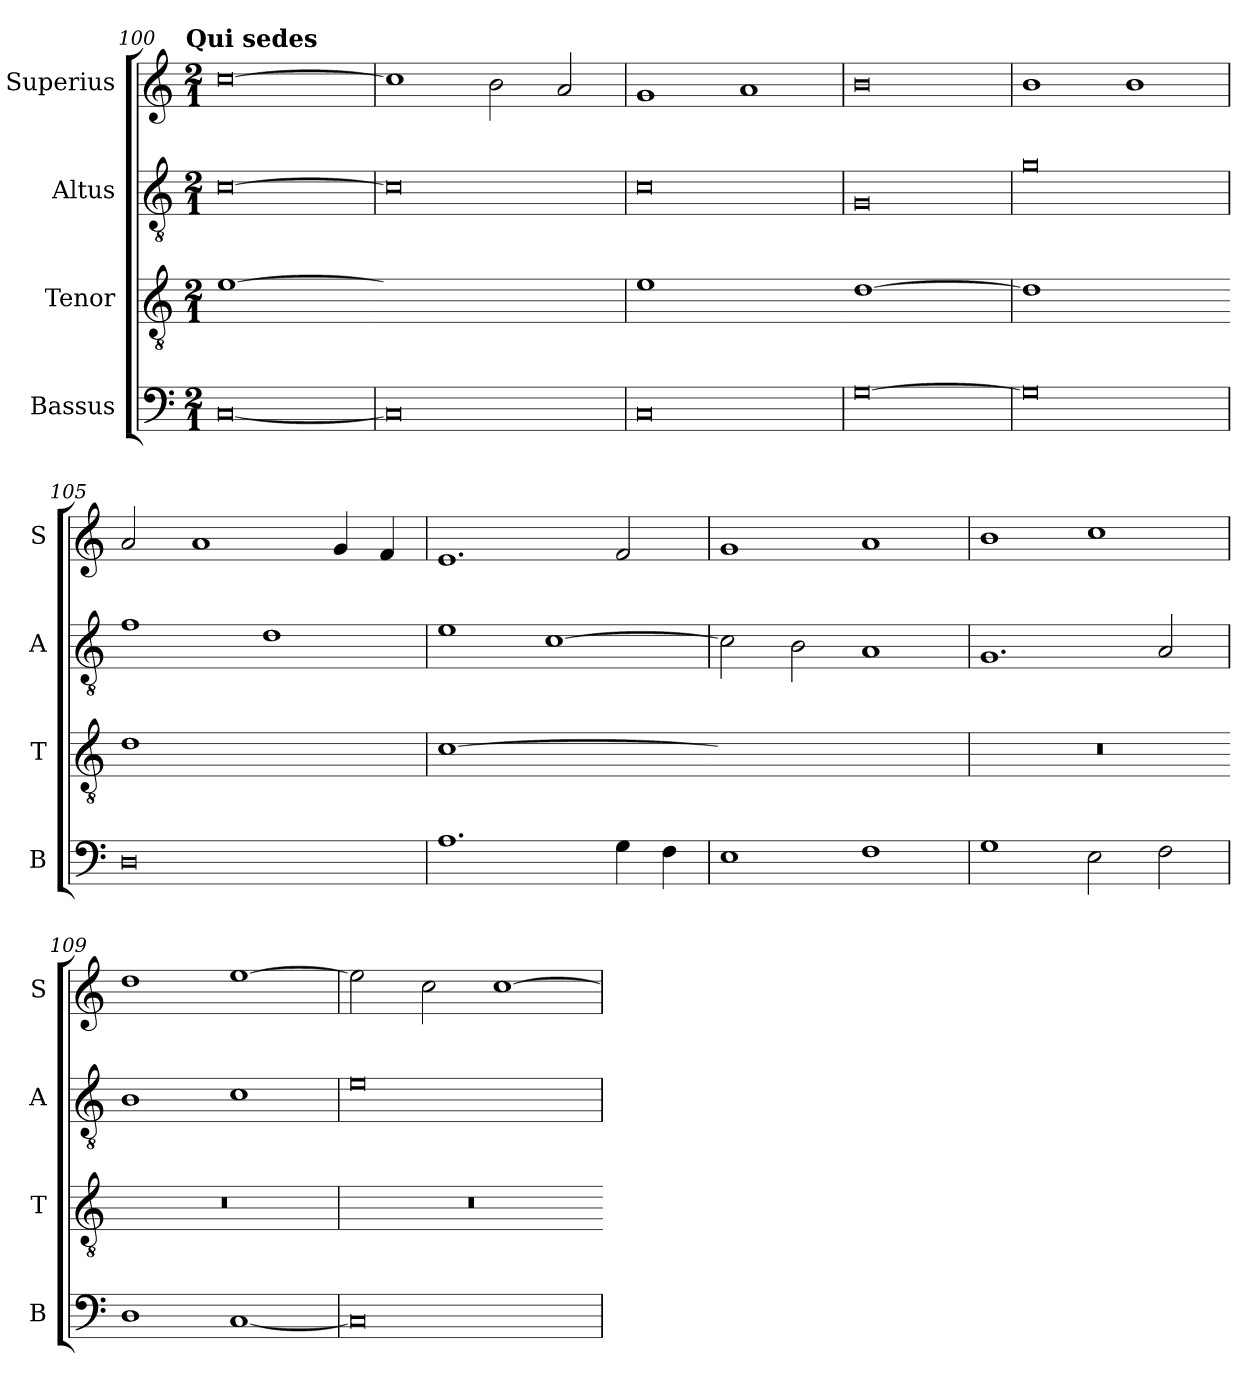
**kern	**kern	**kern	**kern
*part4	*part3	*part2	*part1
*staff4	*staff3	*staff2	*staff1
*I"Bassus	*I"Tenor	*I"Altus	*I"Superius
*I'B	*I'T	*I'A	*I'S
!!LO:LB:g=z
*clefF4	*clefGv2	*clefGv2	*clefG2
*k[]	*k[]	*k[]	*k[]
!!LO:TX:omd:t=Qui sedes
*M2/1	*M2/1	*M2/1	*M2/1
=100	=100	=100	=100
!	!LO:N:vis=1	!	!
[0C	[0e	[0c	[0cc
=101	=101-	=101	=101
!	!LO:N:vis=1	!	!
0C]	0eyy]	0c]	1cc]
.	.	.	2b\
.	.	.	2a/
=102	=102	=102	=102
!	!LO:N:vis=1	!	!
0C	0e	0c	1g
.	.	.	1a
=103	=103-	=103	=103
!	!LO:N:vis=1	!	!
[0G	[0d	0G	0b
=104	=104	=104	=104
!	!LO:N:vis=1	!	!
0G]	0d]	0g	1b
.	.	.	1b
=105	=105-	=105	=105
!	!LO:N:vis=1	!	!
0D	0d	1f	2a/
.	.	.	1a
.	.	1d	.
.	.	.	4g/
.	.	.	4f/
=106	=106	=106	=106
!	!LO:N:vis=1	!	!
1.A	[0c	1e	1.e
.	.	[1c	.
4G\	.	.	2f/
4F\	.	.	.
=107	=107-	=107	=107
!	!LO:N:vis=1	!	!
1E	0cyy]	2c\]	1g
.	.	2B\	.
1F	.	1A	1a
=108	=108	=108	=108
!	!LO:N:vis=1	!	!
1G	0r	1.G	1b
2E\	.	.	1cc
2F\	.	2A/	.
=109	=109-	=109	=109
!	!LO:N:vis=1	!	!
1D	0r	1B	1dd
[1C	.	1c	[1ee
=110	=110	=110	=110
!	!LO:N:vis=1	!	!
0C]	0r	0e	2ee\]
.	.	.	2cc\
.	.	.	[1cc
=	=-	=	=
*-	*-	*-	*-
